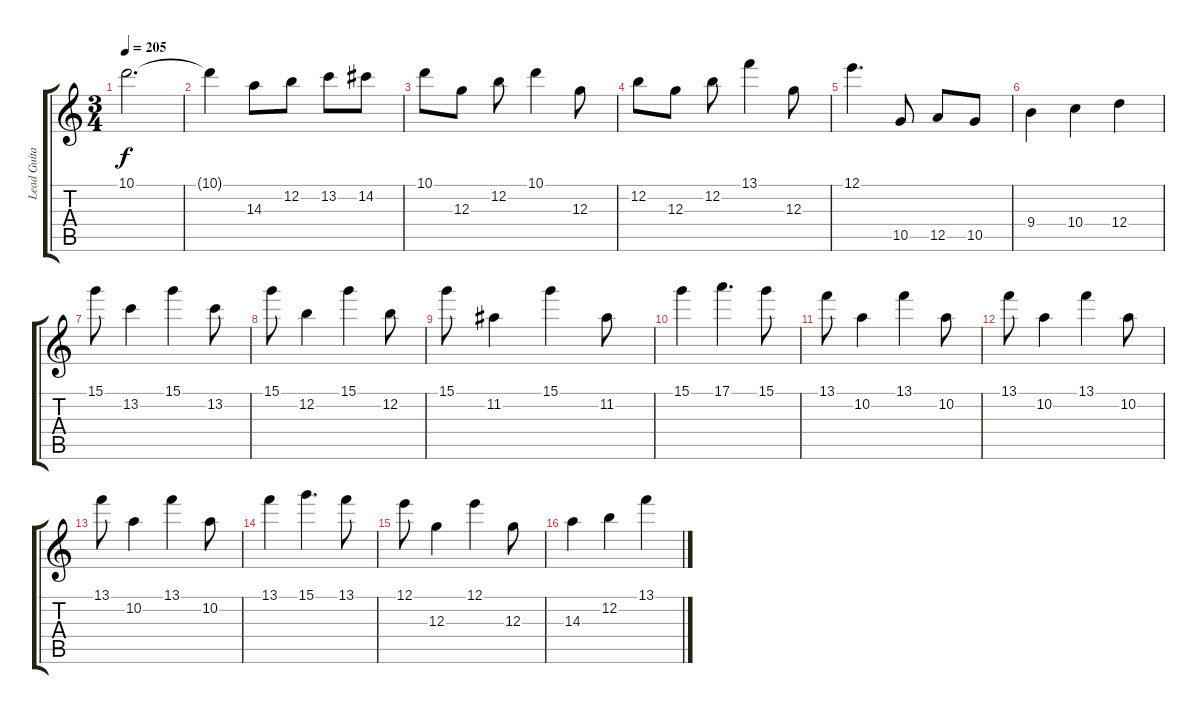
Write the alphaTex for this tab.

\track ("Lead Guitar 1" "Lead Guita") {instrument distortionguitar}
\staff {score tabs}
\tuning (E4 B3 G3 D3 A2 E2) {hide}
\ts (3 4)
\tempo 205
\clef g2
\ks c
10.1.2{d dy f} |
10.1{t}.4 14.3.8 12.2.8 13.2.8 14.2.8 |
10.1.8 12.3.8 12.2.8 10.1.4 12.3.8 |
12.2.8 12.3.8 12.2.8 13.1.4 12.3.8 |
12.1.4{d} 10.5.8 12.5.8 10.5.8 |
9.4.4 10.4.4 12.4.4 |
15.1.8 13.2.4 15.1.4 13.2.8 |
15.1.8 12.2.4 15.1.4 12.2.8 |
15.1.8 11.2.4 15.1.4 11.2.8 |
15.1.4 17.1.4{d} 15.1.8 |
13.1.8 10.2.4 13.1.4 10.2.8 |
13.1.8 10.2.4 13.1.4 10.2.8 |
13.1.8 10.2.4 13.1.4 10.2.8 |
13.1.4 15.1.4{d} 13.1.8 |
12.1.8 12.3.4 12.1.4 12.3.8 |
14.3.4 12.2.4 13.1.4
